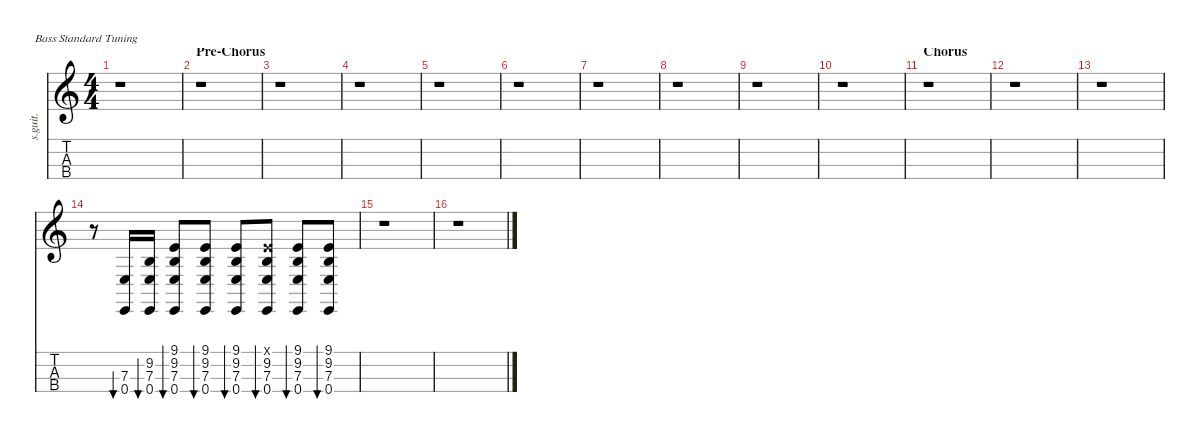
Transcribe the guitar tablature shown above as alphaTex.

\defaultSystemsLayout 4
\hideDynamics
\bracketExtendMode nobrackets
\track ("Cliff Burton - Bass (Distortion)" "s.guit.") {instrument distortionguitar}
\staff {score tabs}
\tuning (G2 D2 A1 E1)
\ts (4 4)
\tempo (140 hide)
\clef g2
\ks c
r.1{dy ff} |
\section ("" "Pre-Chorus")
r.1 |
r.1 |
r.1 |
r.1 |
r.1 |
r.1 |
r.1 |
r.1 |
r.1 |
\section ("" "Chorus")
r.1 |
r.1 |
r.1 |
r.8 (7.3 0.4).16{bu 30 lyrics (0 "") lyrics (1 "") lyrics (2 "") lyrics (3 "") lyrics (4 "")} (9.2 7.3 0.4).16{bu 30 lyrics (0 "") lyrics (1 "") lyrics (2 "") lyrics (3 "") lyrics (4 "")} (9.1 9.2 7.3 0.4).8{bu 30 lyrics (0 "") lyrics (1 "") lyrics (2 "") lyrics (3 "") lyrics (4 "")} (9.1 9.2 7.3 0.4).8{bu 30 lyrics (0 "") lyrics (1 "") lyrics (2 "") lyrics (3 "") lyrics (4 "")} (9.1 9.2 7.3 0.4).8{bu 30 lyrics (0 "") lyrics (1 "") lyrics (2 "") lyrics (3 "") lyrics (4 "")} (9.1{x} 9.2 7.3 0.4).8{bu 30 lyrics (0 "") lyrics (1 "") lyrics (2 "") lyrics (3 "") lyrics (4 "")} (9.1 9.2 7.3 0.4).8{bu 30 lyrics (0 "") lyrics (1 "") lyrics (2 "") lyrics (3 "") lyrics (4 "")} (9.1 9.2 7.3 0.4).8{bu 30 lyrics (0 "") lyrics (1 "") lyrics (2 "") lyrics (3 "") lyrics (4 "")} |
r.1 |
r.1
